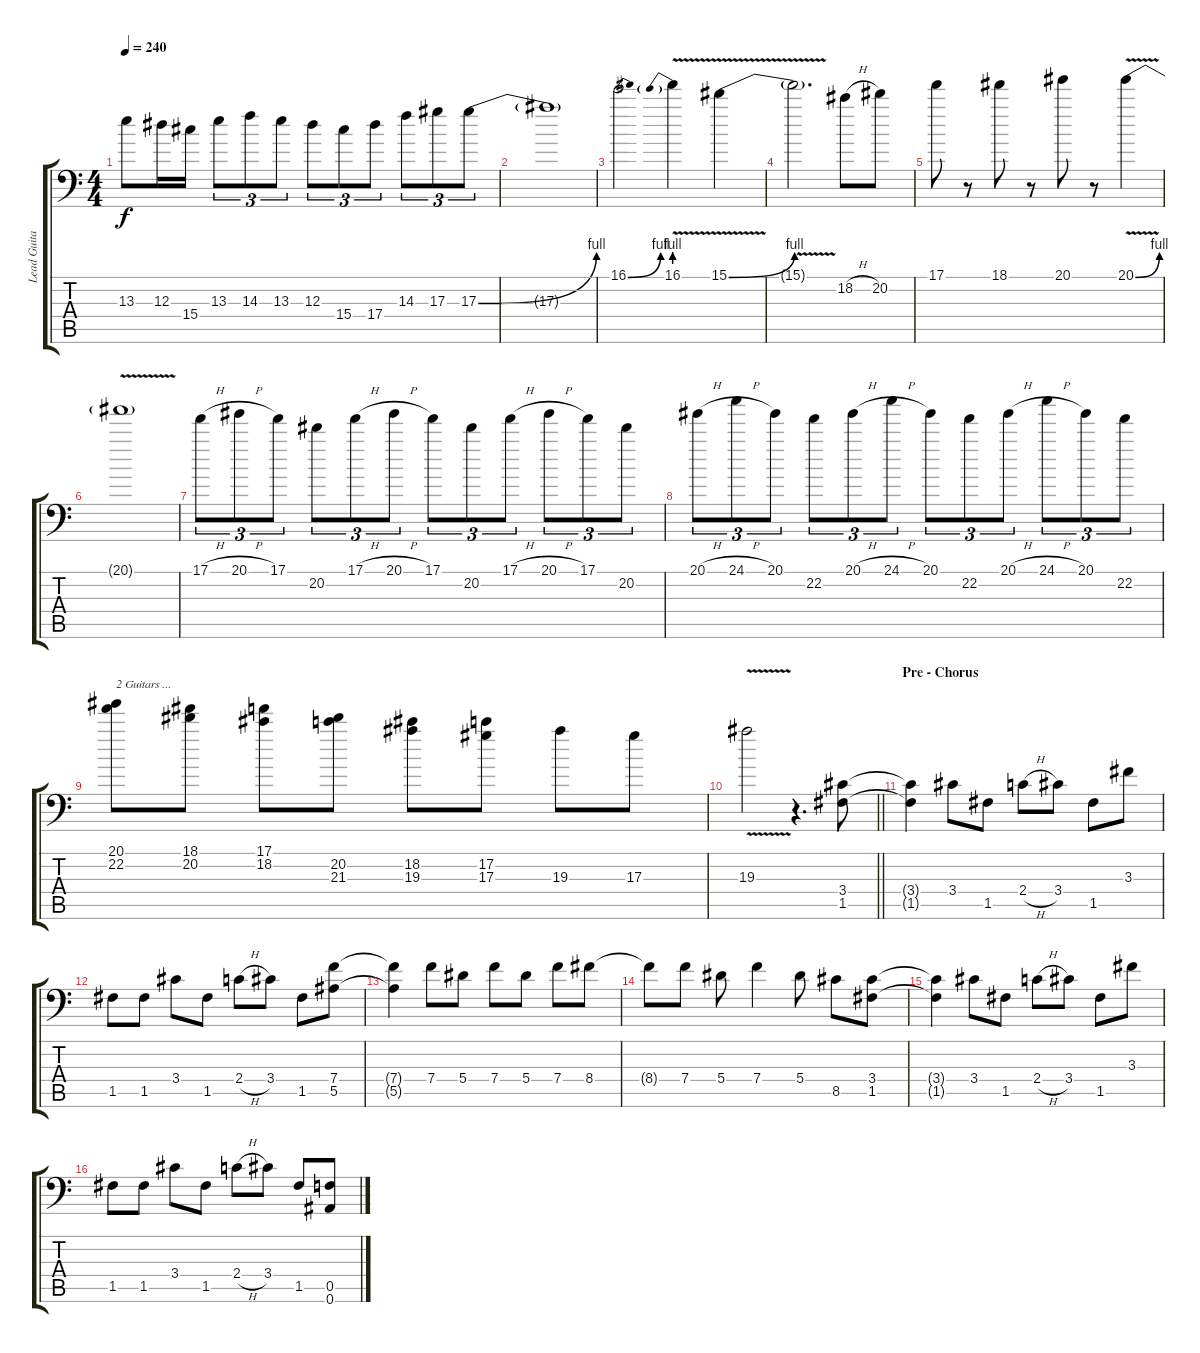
\track ("Lead Guitar" "Lead Guita") {instrument distortionguitar}
\staff {score tabs}
\tuning (C4 G3 Eb3 Bb2 F2 Bb1) {hide}
\ts (4 4)
\tempo 240
\clef f4
\ks c
13.3.8{dy f} 12.3.16 15.4.16 13.3.8{tu (3 2)} 14.3.8{tu (3 2)} 13.3.8{tu (3 2)} 12.3.8{tu (3 2)} 15.4.8{tu (3 2)} 17.4.8{tu (3 2)} 14.3.8{tu (3 2)} 17.3.8{tu (3 2)} 17.3{be (bend 0 0 60 4)}.8{tu (3 2)} |
17.3{t}.1 |
16.1{be (bend 0 0 60 4)}.2 16.1{be (prebend 0 4 60 4) v}.4 15.1{be (bend 0 0 60 4) v}.4 |
15.1{v t}.2{d} 18.2{h}.8 20.2.8 |
17.1.8 r.8 18.1.8 r.8 20.1.8 r.8 20.1{be (bend 0 0 60 4) v}.4 |
20.1{t}.1 |
17.1{h}.8{tu (3 2)} 20.1{h}.8{tu (3 2)} 17.1.8{tu (3 2)} 20.2.8{tu (3 2)} 17.1{h}.8{tu (3 2)} 20.1{h}.8{tu (3 2)} 17.1.8{tu (3 2)} 20.2.8{tu (3 2)} 17.1{h}.8{tu (3 2)} 20.1{h}.8{tu (3 2)} 17.1.8{tu (3 2)} 20.2.8{tu (3 2)} |
20.1{h}.8{tu (3 2)} 24.1{h}.8{tu (3 2)} 20.1.8{tu (3 2)} 22.2.8{tu (3 2)} 20.1{h}.8{tu (3 2)} 24.1{h}.8{tu (3 2)} 20.1.8{tu (3 2)} 22.2.8{tu (3 2)} 20.1{h}.8{tu (3 2)} 24.1{h}.8{tu (3 2)} 20.1.8{tu (3 2)} 22.2.8{tu (3 2)} |
(20.1 22.2).8{txt "2 Guitars ..."} (18.1 20.2).8 (17.1 18.2).8 (20.2 21.3).8 (18.2 19.3).8 (17.2 17.3).8 19.3.8 17.3.8 |
\barLineRight lightlight
19.3{v}.2 r.4{d} (3.4 1.5).8 |
\section ("" "Pre - Chorus")
(3.4{t} 1.5{t}).4 3.4.8 1.5.8 2.4{h}.8 3.4.8 1.5.8 3.3.8 |
1.5.8 1.5.8 3.4.8 1.5.8 2.4{h}.8 3.4.8 1.5.8 (7.4 5.5).8 |
(7.4{t} 5.5{t}).4 7.4.8 5.4.8 7.4.8 5.4.8 7.4.8 8.4.8 |
8.4{t}.8 7.4.8 5.4.8 7.4.4 5.4.8 8.5.8 (3.4 1.5).8 |
(3.4{t} 1.5{t}).4 3.4.8 1.5.8 2.4{h}.8 3.4.8 1.5.8 3.3.8 |
1.5.8 1.5.8 3.4.8 1.5.8 2.4{h}.8 3.4.8 1.5.8 (0.5 0.6).8
